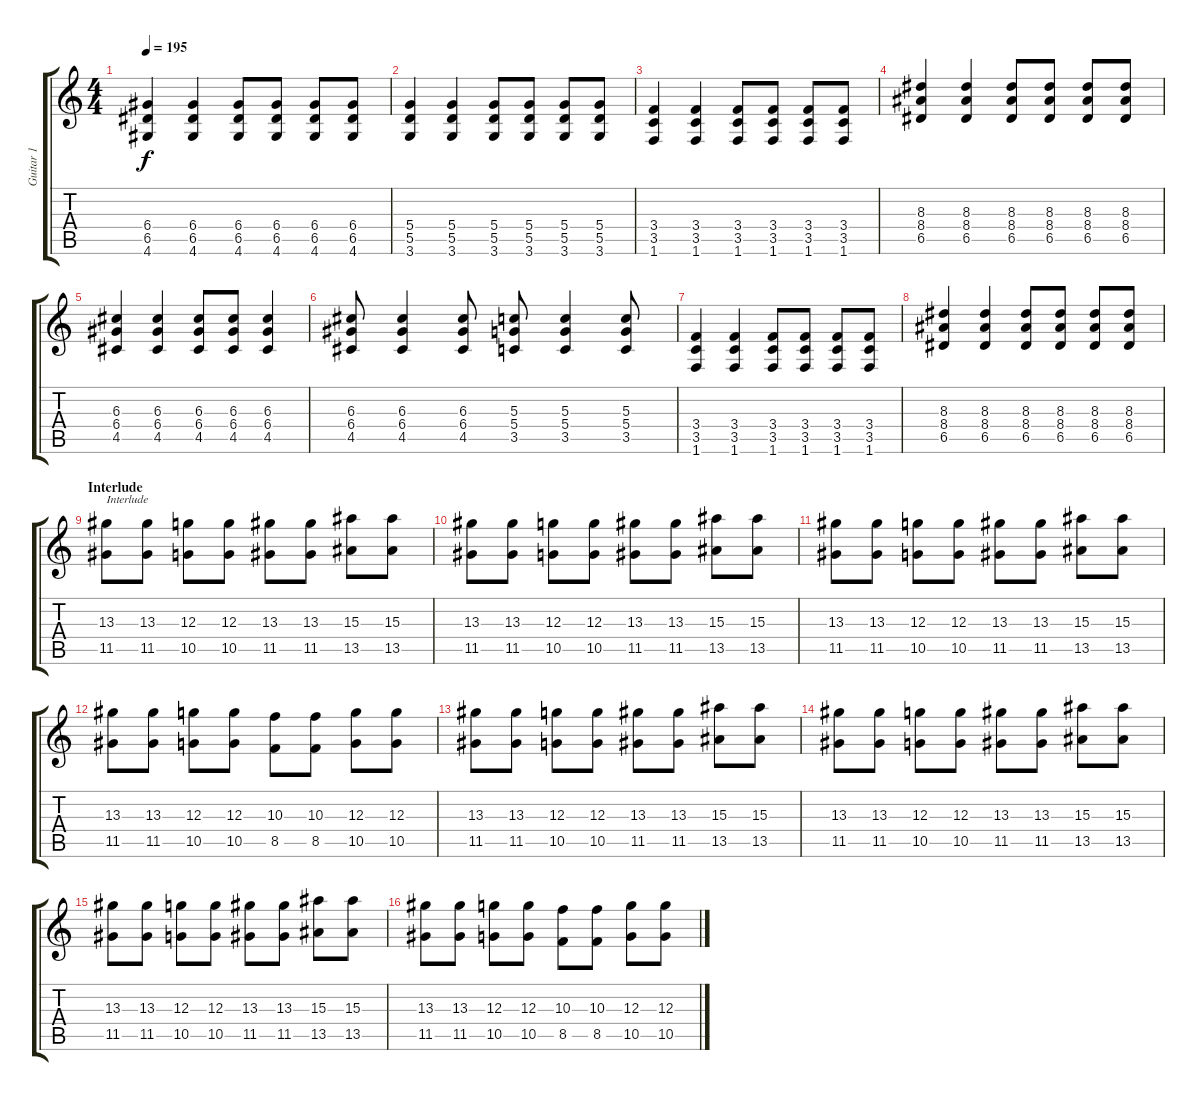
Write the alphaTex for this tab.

\track ("Guitar 1" "Guitar 1") {instrument distortionguitar}
\staff {score tabs}
\tuning (E4 B3 G3 D3 A2 E2) {hide}
\ts (4 4)
\tempo 195
\clef g2
\ks c
(6.4 6.5 4.6).4{dy f} (6.4 6.5 4.6).4 (6.4 6.5 4.6).8 (6.4 6.5 4.6).8 (6.4 6.5 4.6).8 (6.4 6.5 4.6).8 |
(5.4 5.5 3.6).4 (5.4 5.5 3.6).4 (5.4 5.5 3.6).8 (5.4 5.5 3.6).8 (5.4 5.5 3.6).8 (5.4 5.5 3.6).8 |
(3.4 3.5 1.6).4 (3.4 3.5 1.6).4 (3.4 3.5 1.6).8 (3.4 3.5 1.6).8 (3.4 3.5 1.6).8 (3.4 3.5 1.6).8 |
(8.3 8.4 6.5).4 (8.3 8.4 6.5).4 (8.3 8.4 6.5).8 (8.3 8.4 6.5).8 (8.3 8.4 6.5).8 (8.3 8.4 6.5).8 |
(6.3 6.4 4.5).4 (6.3 6.4 4.5).4 (6.3 6.4 4.5).8 (6.3 6.4 4.5).8 (6.3 6.4 4.5).4 |
(6.3 6.4 4.5).8 (6.3 6.4 4.5).4 (6.3 6.4 4.5).8 (5.3 5.4 3.5).8 (5.3 5.4 3.5).4 (5.3 5.4 3.5).8 |
(3.4 3.5 1.6).4 (3.4 3.5 1.6).4 (3.4 3.5 1.6).8 (3.4 3.5 1.6).8 (3.4 3.5 1.6).8 (3.4 3.5 1.6).8 |
(8.3 8.4 6.5).4 (8.3 8.4 6.5).4 (8.3 8.4 6.5).8 (8.3 8.4 6.5).8 (8.3 8.4 6.5).8 (8.3 8.4 6.5).8 |
\section ("" "Interlude")
(13.3 11.5).8{txt "Interlude"} (13.3 11.5).8 (12.3 10.5).8 (12.3 10.5).8 (13.3 11.5).8 (13.3 11.5).8 (15.3 13.5).8 (15.3 13.5).8 |
(13.3 11.5).8 (13.3 11.5).8 (12.3 10.5).8 (12.3 10.5).8 (13.3 11.5).8 (13.3 11.5).8 (15.3 13.5).8 (15.3 13.5).8 |
(13.3 11.5).8 (13.3 11.5).8 (12.3 10.5).8 (12.3 10.5).8 (13.3 11.5).8 (13.3 11.5).8 (15.3 13.5).8 (15.3 13.5).8 |
(13.3 11.5).8 (13.3 11.5).8 (12.3 10.5).8 (12.3 10.5).8 (10.3 8.5).8 (10.3 8.5).8 (12.3 10.5).8 (12.3 10.5).8 |
(13.3 11.5).8 (13.3 11.5).8 (12.3 10.5).8 (12.3 10.5).8 (13.3 11.5).8 (13.3 11.5).8 (15.3 13.5).8 (15.3 13.5).8 |
(13.3 11.5).8 (13.3 11.5).8 (12.3 10.5).8 (12.3 10.5).8 (13.3 11.5).8 (13.3 11.5).8 (15.3 13.5).8 (15.3 13.5).8 |
(13.3 11.5).8 (13.3 11.5).8 (12.3 10.5).8 (12.3 10.5).8 (13.3 11.5).8 (13.3 11.5).8 (15.3 13.5).8 (15.3 13.5).8 |
(13.3 11.5).8 (13.3 11.5).8 (12.3 10.5).8 (12.3 10.5).8 (10.3 8.5).8 (10.3 8.5).8 (12.3 10.5).8 (12.3 10.5).8
